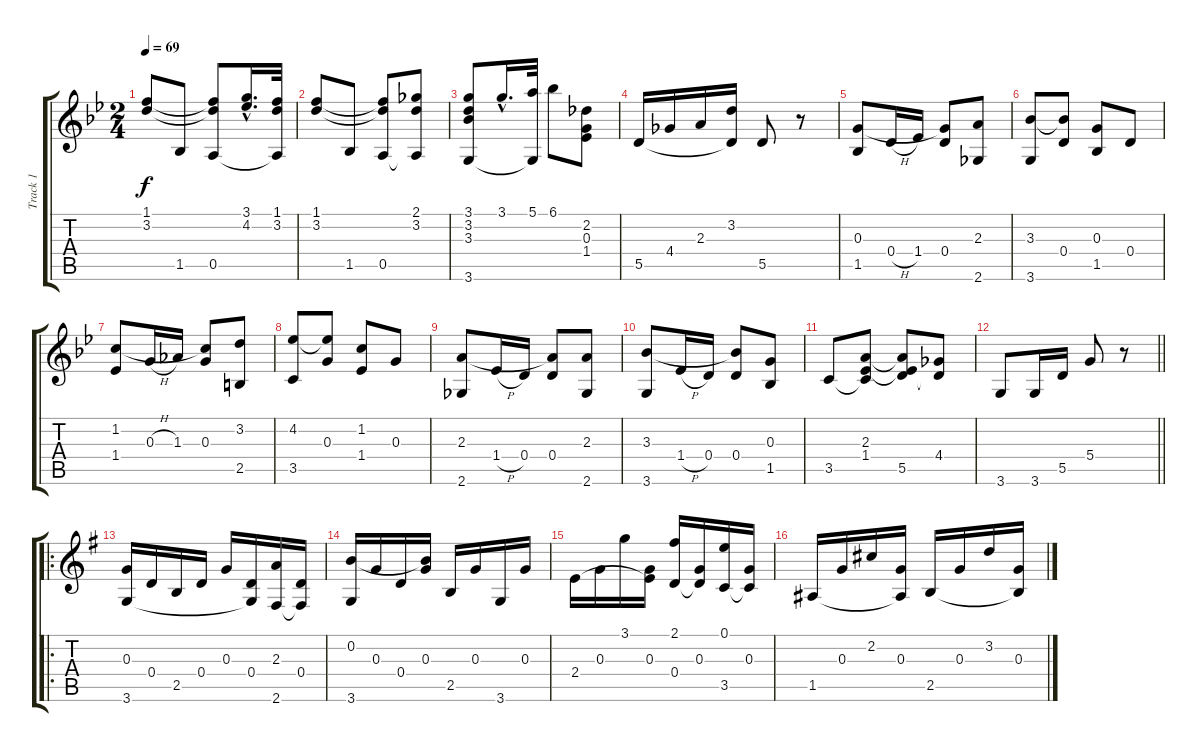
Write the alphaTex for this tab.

\track ("Track 1" "Track 1") {instrument acousticguitarnylon}
\staff {score tabs}
\tuning (E4 B3 G3 D3 A2 E2) {hide}
\ts (2 4)
\tempo 69
\clef g2
\ks gminor
(1.1 3.2).8{dy f} 1.5.8 (1.1{t} 3.2{t} 0.5).8 (3.1{hac} 4.2{hac}).16{d} (1.1 3.2 0.5{t}).32 |
(1.1 3.2).8 1.5.8 (1.1{t} 3.2{t} 0.5).8 (2.1 3.2 0.5{t}).8 |
(3.1 3.2 3.3 3.6).8 3.1{hac}.16{d} (5.1 3.6{t}).32 6.1.8 (2.2 0.3 1.4).8 |
5.5.16 4.4.16 2.3.16 (3.2 5.5{t}).16 5.5.8 r.8 |
(0.3 1.5).8 0.4{h}.16 1.4.16 (0.3{t} 0.4).8 (2.3 2.6).8 |
(3.3 3.6).8 (3.3{t} 0.4).8 (0.3 1.5).8 0.4.8 |
(1.2 1.4).8 0.3{h}.16 1.3.16 (1.2{t} 0.3).8 (3.2 2.5).8 |
(4.2 3.5).8 (4.2{t} 0.3).8 (1.2 1.4).8 0.3.8 |
(2.3 2.6).8 1.4{h}.16 0.4.16 (2.3{t} 0.4).8 (2.3 2.6).8 |
(3.3 3.6).8 1.4{h}.16 0.4.16 (3.3{t} 0.4).8 (0.3 1.5).8 |
3.5.8 (2.3 1.4 3.5{t}).8 (2.3{t} 1.4{t} 5.5).8 (4.4 5.5{t}).8 |
\barLineRight lightlight
3.6.8 3.6.16 5.5.16 5.4.8 r.8 |
\ro
\ks g
(0.3 3.6).16 0.4.16 2.5.16 0.4.16 0.3.16 (0.4 3.6{t}).16 (2.3 2.6).16 (0.4 2.6{t}).16 |
(0.2 3.6).16 0.3.16 0.4.16 (0.2{t} 0.3).16 2.5.16 0.3.16 3.6.16 0.3.16 |
2.4.16 0.3.16 3.1.16 (0.3 2.4{t}).16 (2.1 0.4).16 (0.3 0.4{t}).16 (0.1 3.5).16 (0.3 3.5{t}).16 |
1.5.16 0.3.16 2.2.16 (0.3 1.5{t}).16 2.5.16 0.3.16 3.2.16 (0.3 2.5{t}).16
